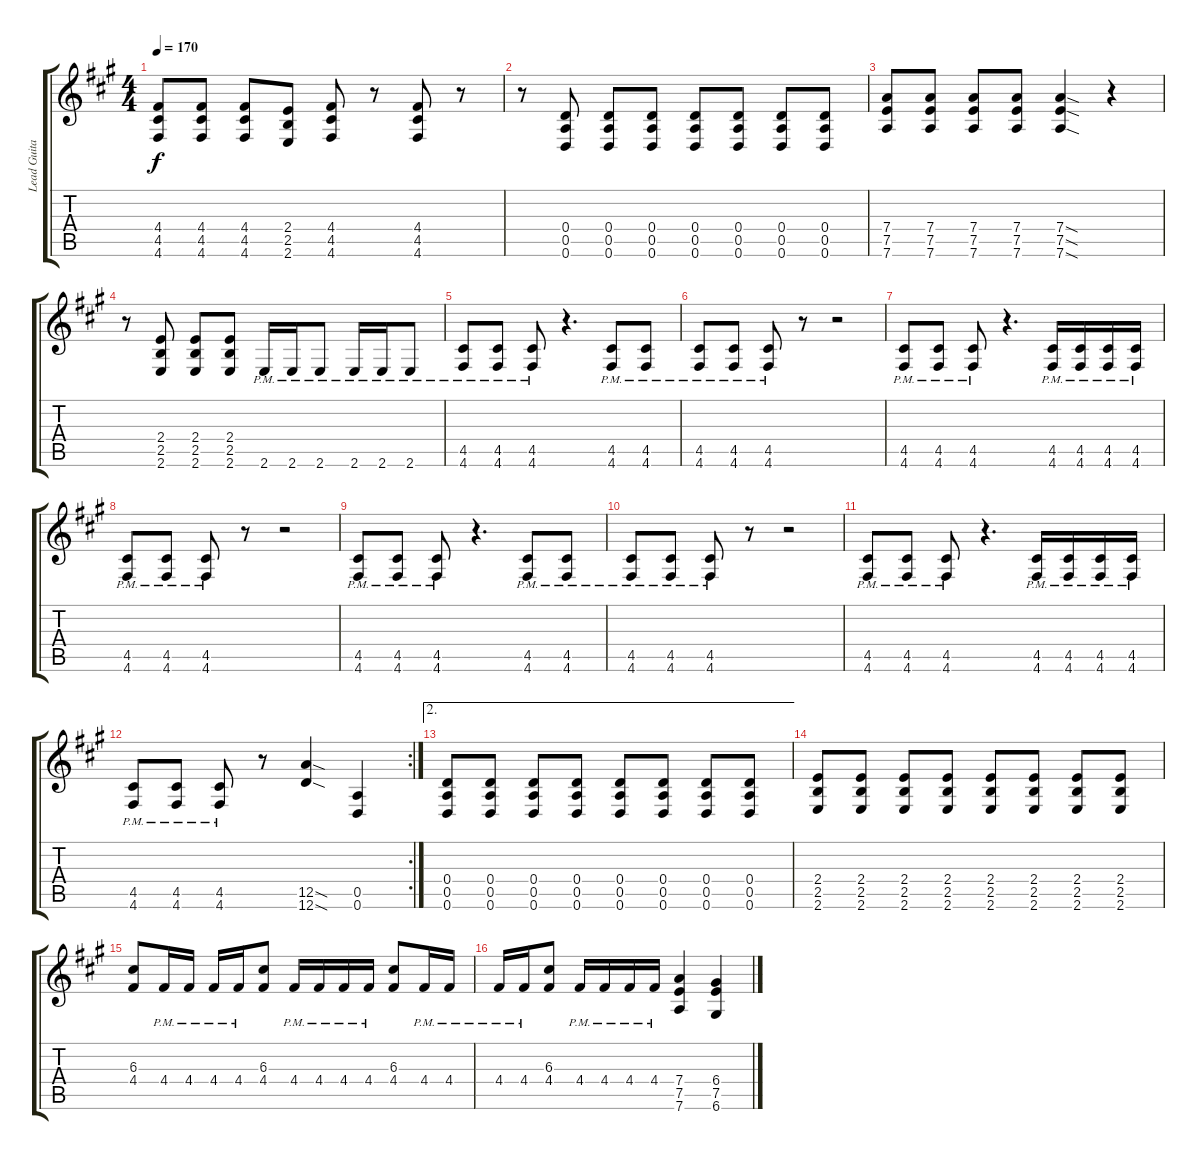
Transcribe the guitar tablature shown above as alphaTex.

\track ("Lead Guitar" "Lead Guita") {instrument distortionguitar}
\staff {score tabs}
\tuning (E4 B3 G3 D3 A2 D2) {hide}
\ts (4 4)
\tempo 170
\clef g2
\ks a
(4.4 4.5 4.6).8{dy f} (4.4 4.5 4.6).8 (4.4 4.5 4.6).8 (2.4 2.5 2.6).8 (4.4 4.5 4.6).8 r.8 (4.4 4.5 4.6).8 r.8 |
r.8 (0.4 0.5 0.6).8 (0.4 0.5 0.6).8 (0.4 0.5 0.6).8 (0.4 0.5 0.6).8 (0.4 0.5 0.6).8 (0.4 0.5 0.6).8 (0.4 0.5 0.6).8 |
(7.4 7.5 7.6).8 (7.4 7.5 7.6).8 (7.4 7.5 7.6).8 (7.4 7.5 7.6).8 (7.4{sod} 7.5{sod} 7.6{sod}).4 r.4 |
r.8 (2.4 2.5 2.6).8 (2.4 2.5 2.6).8 (2.4 2.5 2.6).8 2.6{pm}.16 2.6{pm}.16 2.6{pm}.8 2.6{pm}.16 2.6{pm}.16 2.6{pm}.8 |
(4.5{pm} 4.6{pm}).8 (4.5{pm} 4.6{pm}).8 (4.5{pm} 4.6{pm}).8 r.4{d} (4.5{pm} 4.6{pm}).8 (4.5{pm} 4.6{pm}).8 |
(4.5{pm} 4.6{pm}).8 (4.5{pm} 4.6{pm}).8 (4.5{pm} 4.6{pm}).8 r.8 r.2 |
(4.5{pm} 4.6{pm}).8 (4.5{pm} 4.6{pm}).8 (4.5{pm} 4.6{pm}).8 r.4{d} (4.5{pm} 4.6{pm}).16 (4.5{pm} 4.6{pm}).16 (4.5{pm} 4.6{pm}).16 (4.5{pm} 4.6{pm}).16 |
(4.5{pm} 4.6{pm}).8 (4.5{pm} 4.6{pm}).8 (4.5{pm} 4.6{pm}).8 r.8 r.2 |
(4.5{pm} 4.6{pm}).8 (4.5{pm} 4.6{pm}).8 (4.5{pm} 4.6{pm}).8 r.4{d} (4.5{pm} 4.6{pm}).8 (4.5{pm} 4.6{pm}).8 |
(4.5{pm} 4.6{pm}).8 (4.5{pm} 4.6{pm}).8 (4.5{pm} 4.6{pm}).8 r.8 r.2 |
(4.5{pm} 4.6{pm}).8 (4.5{pm} 4.6{pm}).8 (4.5{pm} 4.6{pm}).8 r.4{d} (4.5{pm} 4.6{pm}).16 (4.5{pm} 4.6{pm}).16 (4.5{pm} 4.6{pm}).16 (4.5{pm} 4.6{pm}).16 |
\rc 2
(4.5{pm} 4.6{pm}).8 (4.5{pm} 4.6{pm}).8 (4.5{pm} 4.6{pm}).8 r.8 (12.5{sod} 12.6{sod}).4 (0.5 0.6).4 |
\ae 2
(0.4 0.5 0.6).8 (0.4 0.5 0.6).8 (0.4 0.5 0.6).8 (0.4 0.5 0.6).8 (0.4 0.5 0.6).8 (0.4 0.5 0.6).8 (0.4 0.5 0.6).8 (0.4 0.5 0.6).8 |
(2.4 2.5 2.6).8 (2.4 2.5 2.6).8 (2.4 2.5 2.6).8 (2.4 2.5 2.6).8 (2.4 2.5 2.6).8 (2.4 2.5 2.6).8 (2.4 2.5 2.6).8 (2.4 2.5 2.6).8 |
(6.3 4.4).8 4.4{pm}.16 4.4{pm}.16 4.4{pm}.16 4.4{pm}.16 (6.3 4.4).8 4.4{pm}.16 4.4{pm}.16 4.4{pm}.16 4.4{pm}.16 (6.3 4.4).8 4.4{pm}.16 4.4{pm}.16 |
4.4{pm}.16 4.4{pm}.16 (6.3 4.4).8 4.4{pm}.16 4.4{pm}.16 4.4{pm}.16 4.4{pm}.16 (7.4 7.5 7.6).4 (6.4 7.5 6.6).4
